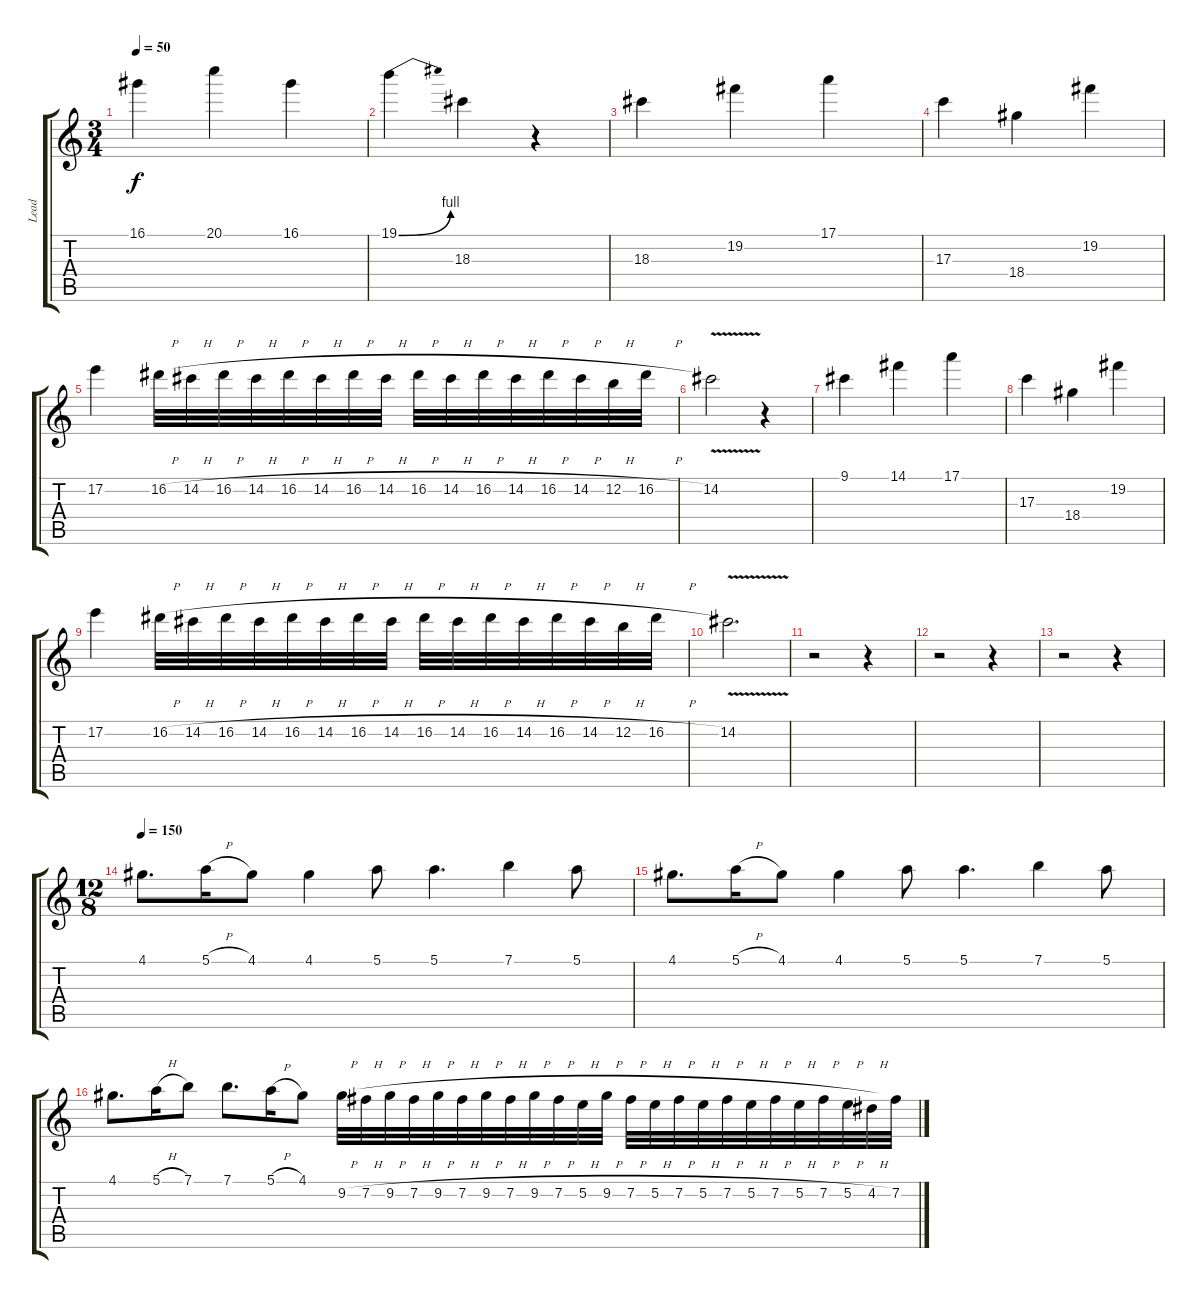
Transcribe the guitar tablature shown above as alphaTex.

\track ("Lead" "Lead") {instrument overdrivenguitar}
\staff {score tabs}
\tuning (E4 B3 G3 D3 A2 E2) {hide}
\ts (3 4)
\tempo 50
\clef g2
\ks c
16.1.4{dy f} 20.1.4 16.1.4 |
19.1{be (bend 0 0 60 4)}.4 18.3.4 r.4 |
18.3.4 19.2.4 17.1.4 |
17.3.4 18.4.4 19.2.4 |
17.2.4 16.2{h}.32 14.2{h}.32 16.2{h}.32 14.2{h}.32 16.2{h}.32 14.2{h}.32 16.2{h}.32 14.2{h}.32 16.2{h}.32 14.2{h}.32 16.2{h}.32 14.2{h}.32 16.2{h}.32 14.2{h}.32 12.2{h}.32 16.2{h}.32 |
14.2{v}.2 r.4 |
9.1.4 14.1.4 17.1.4 |
17.3.4 18.4.4 19.2.4 |
17.2.4 16.2{h}.32 14.2{h}.32 16.2{h}.32 14.2{h}.32 16.2{h}.32 14.2{h}.32 16.2{h}.32 14.2{h}.32 16.2{h}.32 14.2{h}.32 16.2{h}.32 14.2{h}.32 16.2{h}.32 14.2{h}.32 12.2{h}.32 16.2{h}.32 |
14.2{v}.2{d} |
r.2 r.4 |
r.2 r.4 |
r.2 r.4 |
\ts (12 8)
\tempo 150
4.1.8{d} 5.1{h}.16 4.1.8 4.1.4 5.1.8 5.1.4{d} 7.1.4 5.1.8 |
4.1.8{d} 5.1{h}.16 4.1.8 4.1.4 5.1.8 5.1.4{d} 7.1.4 5.1.8 |
4.1.8{d} 5.1{h}.16 7.1.8 7.1.8{d} 5.1{h}.16 4.1.8 9.2{h}.32 7.2{h}.32 9.2{h}.32 7.2{h}.32 9.2{h}.32 7.2{h}.32 9.2{h}.32 7.2{h}.32 9.2{h}.32 7.2{h}.32 5.2{h}.32 9.2{h}.32 7.2{h}.32 5.2{h}.32 7.2{h}.32 5.2{h}.32 7.2{h}.32 5.2{h}.32 7.2{h}.32 5.2{h}.32 7.2{h}.32 5.2{h}.32 4.2{h}.32 7.2.32
